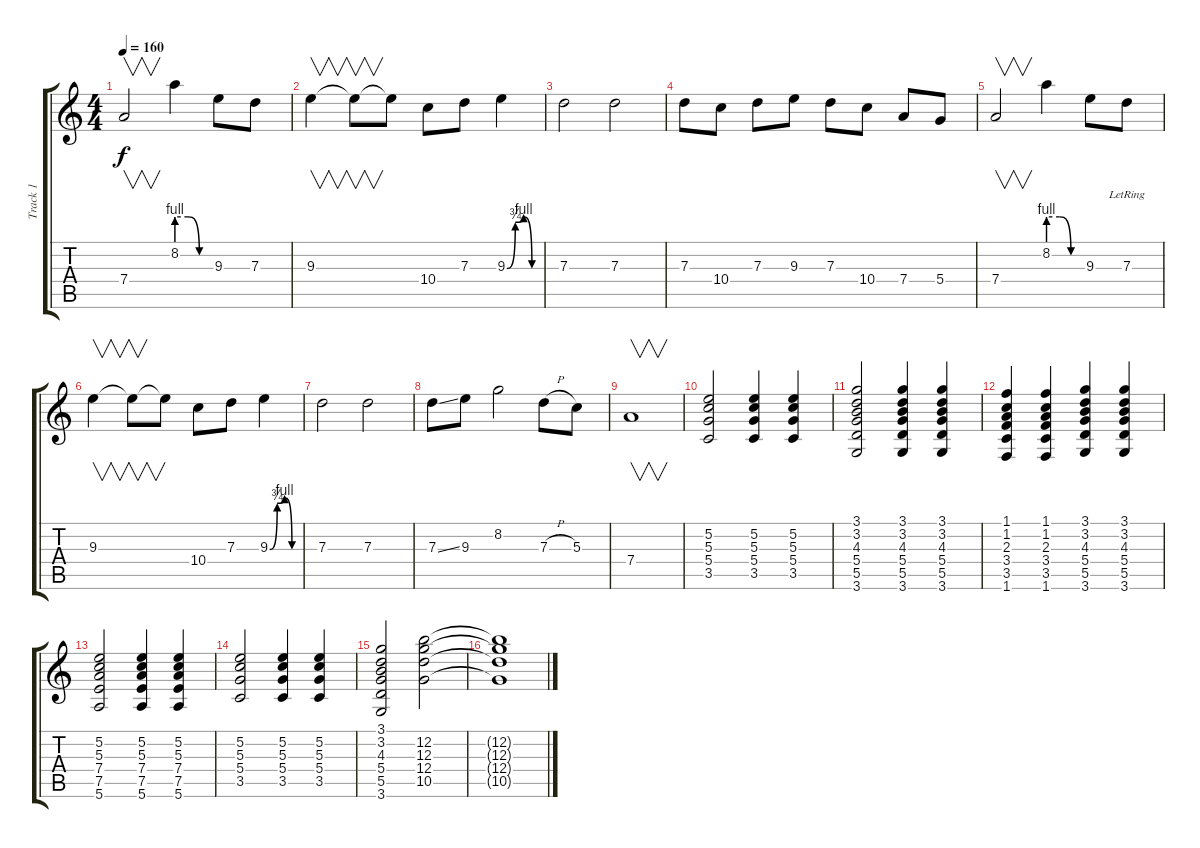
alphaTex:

\track ("Track 1" "Track 1") {instrument distortionguitar}
\staff {score tabs}
\tuning (E4 B3 G3 D3 A2 E2) {hide}
\ts (4 4)
\tempo 160
\clef g2
\ks c
7.4.2{v dy f} 8.2{be (custom 0 4 20 4 40 0 60 0)}.4 9.3.8 7.3.8 |
9.3.4{v} 9.3{t}.8{v} 9.3{t}.8 10.4.8 7.3.8 9.3{be (custom 0 0 15 3 30 4 45 0 60 0)}.4 |
7.3.2 7.3.2 |
7.3.8 10.4.8 7.3.8 9.3.8 7.3.8 10.4.8 7.4.8 5.4.8 |
7.4.2{v} 8.2{be (custom 0 4 20 4 40 0 60 0)}.4 9.3.8 7.3{lr}.8 |
9.3.4{v} 9.3{t}.8{v} 9.3{t}.8 10.4.8 7.3.8 9.3{be (custom 0 0 15 3 30 4 45 0 60 0)}.4 |
7.3.2 7.3.2 |
7.3{ss}.8 9.3.8 8.2.2 7.3{h}.8 5.3.8 |
7.4.1{v} |
(5.2 5.3 5.4 3.5).2{volume 12 instrument electricguitarjazz} (5.2 5.3 5.4 3.5).4 (5.2 5.3 5.4 3.5).4 |
(3.1 3.2 4.3 5.4 5.5 3.6).2 (3.1 3.2 4.3 5.4 5.5 3.6).4 (3.1 3.2 4.3 5.4 5.5 3.6).4 |
(1.1 1.2 2.3 3.4 3.5 1.6).4 (1.1 1.2 2.3 3.4 3.5 1.6).4 (3.1 3.2 4.3 5.4 5.5 3.6).4 (3.1 3.2 4.3 5.4 5.5 3.6).4 |
(5.2 5.3 7.4 7.5 5.6).2 (5.2 5.3 7.4 7.5 5.6).4 (5.2 5.3 7.4 7.5 5.6).4 |
(5.2 5.3 5.4 3.5).2 (5.2 5.3 5.4 3.5).4 (5.2 5.3 5.4 3.5).4 |
(3.1 3.2 4.3 5.4 5.5 3.6).2 (12.2 12.3 12.4 10.5).2 |
(12.2{t} 12.3{t} 12.4{t} 10.5{t}).1
